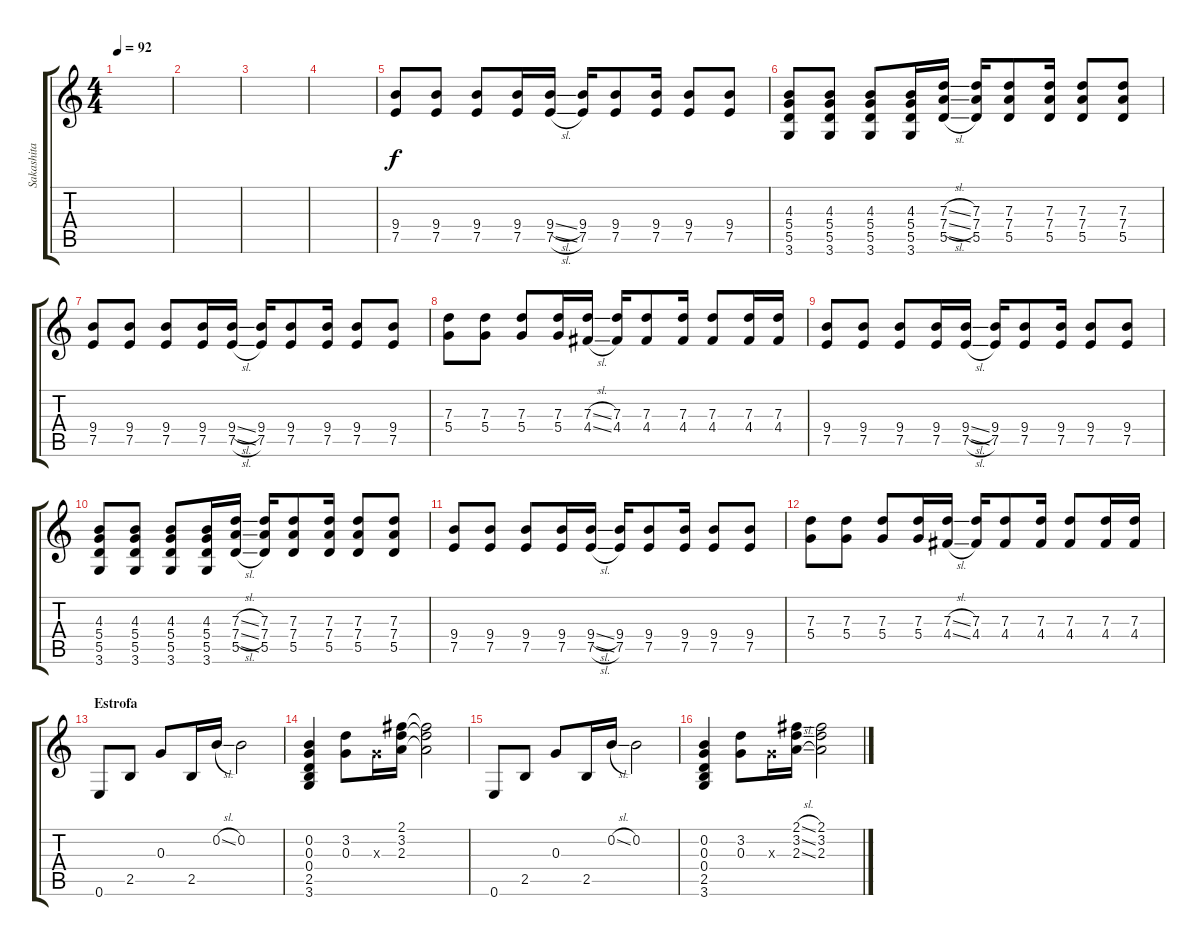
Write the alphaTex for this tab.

\track ("Sakashita Taketomo(Distortion)" "Sakashita ") {instrument overdrivenguitar}
\staff {score tabs}
\tuning (E4 B3 G3 D3 A2 E2) {hide}
\ts (4 4)
\tempo 92
\clef g2
\ks c
|
|
|
|
(9.4 7.5).8 (9.4 7.5).8 (9.4 7.5).8 (9.4 7.5).16 (9.4{sl} 7.5{sl}).16 (9.4 7.5).16 (9.4 7.5).8 (9.4 7.5).16 (9.4 7.5).8 (9.4 7.5).8 |
(4.3 5.4 5.5 3.6).8 (4.3 5.4 5.5 3.6).8 (4.3 5.4 5.5 3.6).8 (4.3 5.4 5.5 3.6).16 (7.3{sl} 7.4{sl} 5.5{sl}).16 (7.3 7.4 5.5).16 (7.3 7.4 5.5).8 (7.3 7.4 5.5).16 (7.3 7.4 5.5).8 (7.3 7.4 5.5).8 |
(9.4 7.5).8 (9.4 7.5).8 (9.4 7.5).8 (9.4 7.5).16 (9.4{sl} 7.5{sl}).16 (9.4 7.5).16 (9.4 7.5).8 (9.4 7.5).16 (9.4 7.5).8 (9.4 7.5).8 |
(7.3 5.4).8 (7.3 5.4).8 (7.3 5.4).8 (7.3 5.4).16 (7.3{sl} 4.4{sl}).16 (7.3 4.4).16 (7.3 4.4).8 (7.3 4.4).16 (7.3 4.4).8 (7.3 4.4).16 (7.3 4.4).16 |
(9.4 7.5).8 (9.4 7.5).8 (9.4 7.5).8 (9.4 7.5).16 (9.4{sl} 7.5{sl}).16 (9.4 7.5).16 (9.4 7.5).8 (9.4 7.5).16 (9.4 7.5).8 (9.4 7.5).8 |
(4.3 5.4 5.5 3.6).8 (4.3 5.4 5.5 3.6).8 (4.3 5.4 5.5 3.6).8 (4.3 5.4 5.5 3.6).16 (7.3{sl} 7.4{sl} 5.5{sl}).16 (7.3 7.4 5.5).16 (7.3 7.4 5.5).8 (7.3 7.4 5.5).16 (7.3 7.4 5.5).8 (7.3 7.4 5.5).8 |
(9.4 7.5).8 (9.4 7.5).8 (9.4 7.5).8 (9.4 7.5).16 (9.4{sl} 7.5{sl}).16 (9.4 7.5).16 (9.4 7.5).8 (9.4 7.5).16 (9.4 7.5).8 (9.4 7.5).8 |
(7.3 5.4).8 (7.3 5.4).8 (7.3 5.4).8 (7.3 5.4).16 (7.3{sl} 4.4{sl}).16 (7.3 4.4).16 (7.3 4.4).8 (7.3 4.4).16 (7.3 4.4).8 (7.3 4.4).16 (7.3 4.4).16 |
\section ("" "Estrofa")
0.6.8 2.5.8 0.3.8 2.5.16 0.2{sl}.16 0.2.2 |
(0.2 0.3 0.4 2.5 3.6).4 (3.2 0.3).8 0.3{x}.16 (2.1 3.2 2.3).16 (2.1{t} 3.2{t} 2.3{t}).2 |
0.6.8 2.5.8 0.3.8 2.5.16 0.2{sl}.16 0.2.2 |
(0.2 0.3 0.4 2.5 3.6).4 (3.2 0.3).8 0.3{x}.16 (2.1{sl} 3.2{sl} 2.3{sl}).16 (2.1 3.2 2.3).2
